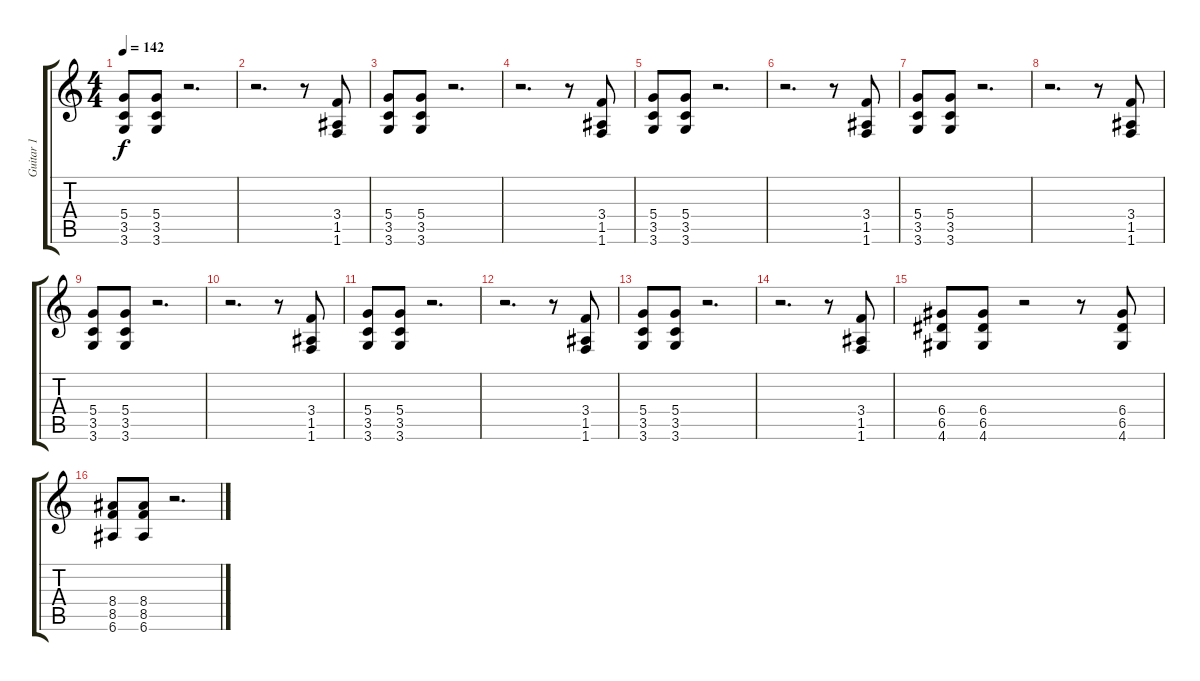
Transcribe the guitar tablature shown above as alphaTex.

\track ("Guitar 1" "Guitar 1") {instrument distortionguitar}
\staff {score tabs}
\tuning (E4 B3 G3 D3 A2 E2) {hide}
\ts (4 4)
\tempo 142
\clef g2
\ks c
(5.4 3.5 3.6).8{dy f} (5.4 3.5 3.6).8 r.2{d} |
r.2{d} r.8 (3.4 1.5 1.6).8 |
(5.4 3.5 3.6).8 (5.4 3.5 3.6).8 r.2{d} |
r.2{d} r.8 (3.4 1.5 1.6).8 |
(5.4 3.5 3.6).8 (5.4 3.5 3.6).8 r.2{d} |
r.2{d} r.8 (3.4 1.5 1.6).8 |
(5.4 3.5 3.6).8 (5.4 3.5 3.6).8 r.2{d} |
r.2{d} r.8 (3.4 1.5 1.6).8 |
(5.4 3.5 3.6).8 (5.4 3.5 3.6).8 r.2{d} |
r.2{d} r.8 (3.4 1.5 1.6).8 |
(5.4 3.5 3.6).8 (5.4 3.5 3.6).8 r.2{d} |
r.2{d} r.8 (3.4 1.5 1.6).8 |
(5.4 3.5 3.6).8 (5.4 3.5 3.6).8 r.2{d} |
r.2{d} r.8 (3.4 1.5 1.6).8 |
(6.4 6.5 4.6).8 (6.4 6.5 4.6).8 r.2 r.8 (6.4 6.5 4.6).8 |
(8.4 8.5 6.6).8 (8.4 8.5 6.6).8 r.2{d}
